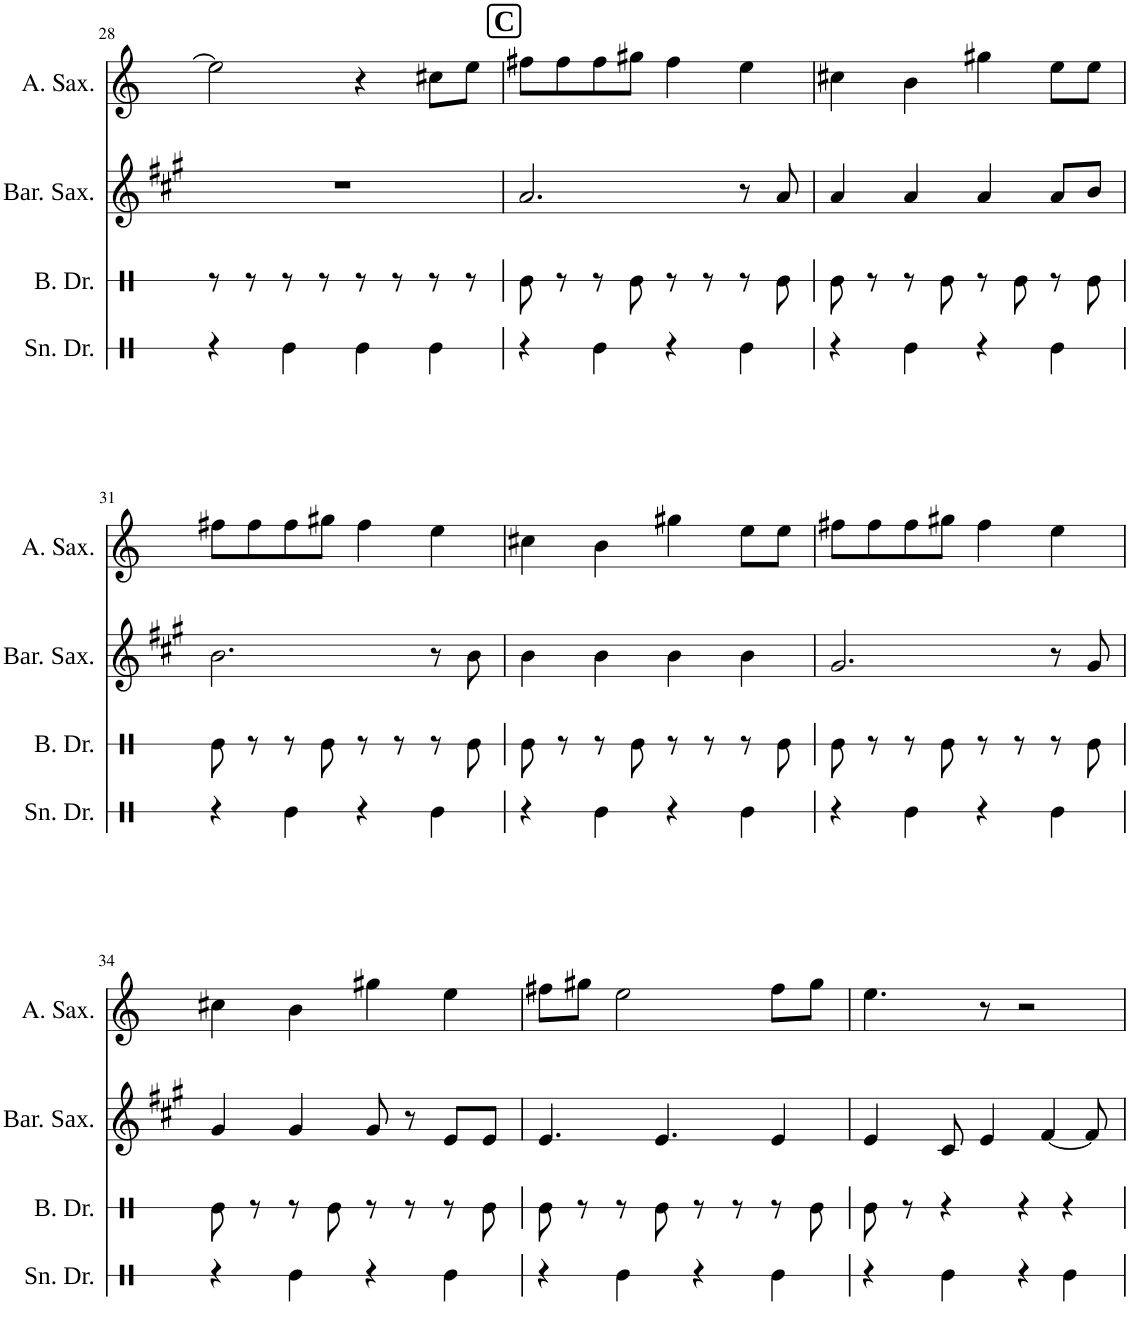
**kern	**kern	**kern	**kern
*part4	*part3	*part2	*part1
*staff4	*staff3	*staff2	*staff1
*I"Snare Drum	*I"Bass Drum	*I"Baritone Saxophone	*I"Alto Saxophone
*I'Sn. Dr.	*I'B. Dr.	*I'Bar. Sax.	*I'A. Sax.
!!LO:PB:g=z
*clefX	*clefX	*clefG2	*clefG2
*	*	*Trd12c21	*Trd5c9
*k[]	*k[]	*k[f#c#g#]	*k[]
*M4/4	*M4/4	*M4/4	*M4/4
=28	=28	=28	=28
4r	8r	1r	2ee\]
.	8r	.	.
4Re\	8r	.	.
.	8r	.	.
4Re\	8r	.	4r
.	8r	.	.
4Re\	8r	.	8cc#X\L
.	8r	.	8ee\J
!!LO:REH:place=s1:a:B:cj:fs=14:t=C
=29	=29	=29	=29
4r	8Re\	2.a/	8ff#X\L
.	8r	.	8ff#\
4Re\	8r	.	8ff#\
.	8Re\	.	8gg#X\J
4r	8r	.	4ff#\
.	8r	.	.
4Re\	8r	8r	4ee\
.	8Re\	8a/	.
=30	=30	=30	=30
4r	8Re\	4a/	4cc#X\
.	8r	.	.
4Re\	8r	4a/	4b\
.	8Re\	.	.
4r	8r	4a/	4gg#X\
.	8Re\	.	.
4Re\	8r	8a/L	8ee\L
.	8Re\	8b/J	8ee\J
!!LO:LB:g=z
=31	=31	=31	=31
4r	8Re\	2.b\	8ff#X\L
.	8r	.	8ff#\
4Re\	8r	.	8ff#\
.	8Re\	.	8gg#X\J
4r	8r	.	4ff#\
.	8r	.	.
4Re\	8r	8r	4ee\
.	8Re\	8b\	.
=32	=32	=32	=32
4r	8Re\	4b\	4cc#X\
.	8r	.	.
4Re\	8r	4b\	4b\
.	8Re\	.	.
4r	8r	4b\	4gg#X\
.	8r	.	.
4Re\	8r	4b\	8ee\L
.	8Re\	.	8ee\J
=33	=33	=33	=33
4r	8Re\	2.g#/	8ff#X\L
.	8r	.	8ff#\
4Re\	8r	.	8ff#\
.	8Re\	.	8gg#X\J
4r	8r	.	4ff#\
.	8r	.	.
4Re\	8r	8r	4ee\
.	8Re\	8g#/	.
!!LO:LB:g=z
=34	=34	=34	=34
4r	8Re\	4g#/	4cc#X\
.	8r	.	.
4Re\	8r	4g#/	4b\
.	8Re\	.	.
4r	8r	8g#/	4gg#X\
.	8r	8r	.
4Re\	8r	8e/L	4ee\
.	8Re\	8e/J	.
=35	=35	=35	=35
4r	8Re\	4.e/	8ff#X\L
.	8r	.	8gg#X\J
4Re\	8r	.	2ee\
.	8Re\	4.e/	.
4r	8r	.	.
.	8r	.	.
4Re\	8r	4e/	8ff#\L
.	8Re\	.	8gg#\J
=36	=36	=36	=36
4r	8Re\	4e/	4.ee\
.	8r	.	.
4Re\	4r	8c#/	.
.	.	4e/	8r
4r	4r	.	2r
.	.	[4f#/	.
4Re\	4r	.	.
.	.	8f#/]	.
=	=	=	=
*-	*-	*-	*-
